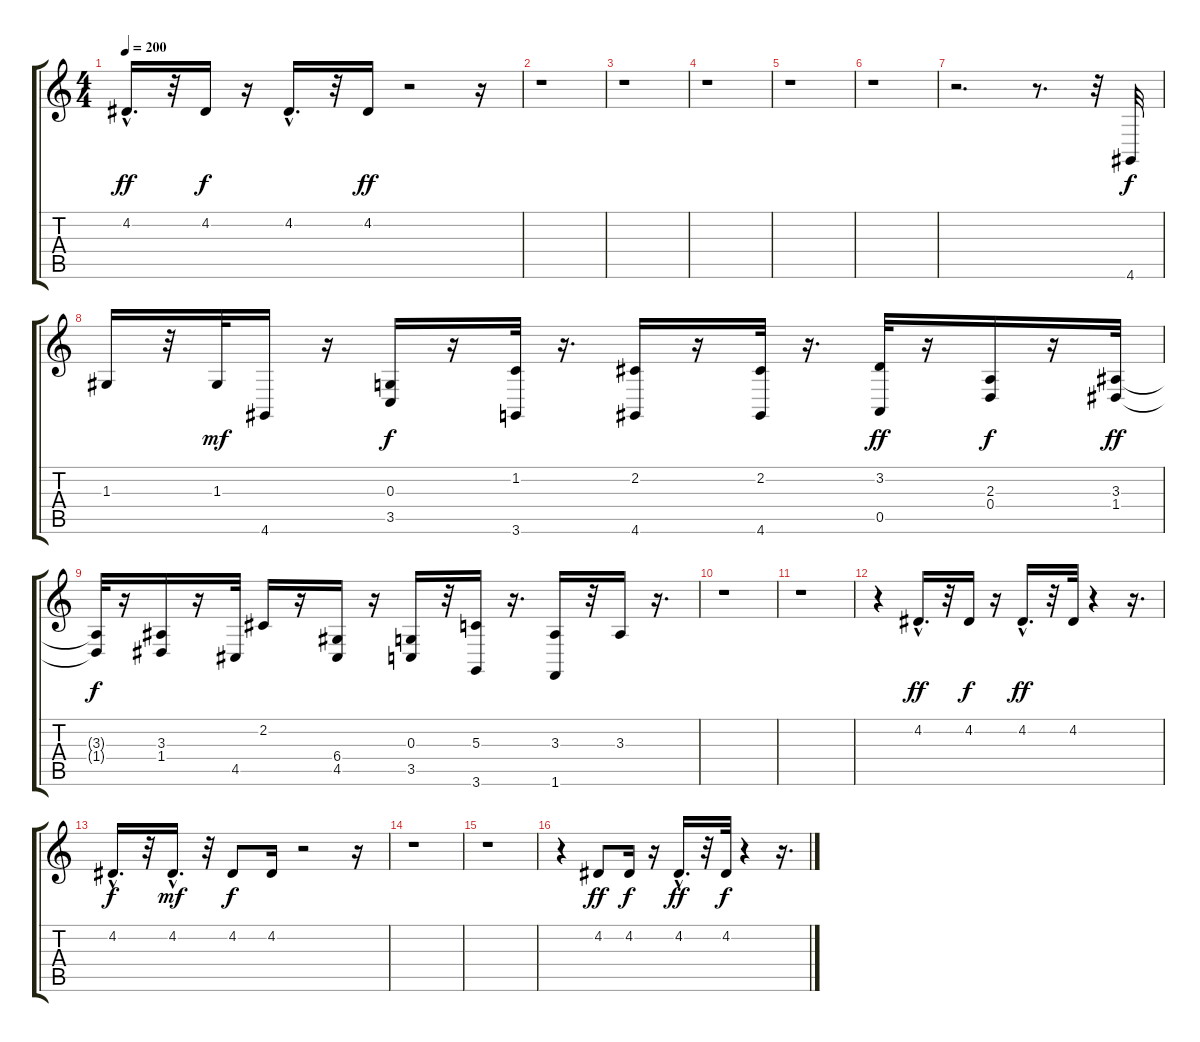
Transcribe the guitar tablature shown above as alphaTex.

\track "" {instrument trombone}
\staff {score tabs}
\tuning (E4 B3 G3 D3 A2 E2) {hide}
\ts (4 4)
\tempo 200
\clef g2
\ks c
4.2{hac}.16{d dy ff} r.32 4.2.16{dy f} r.16 4.2{hac}.16{d} r.32 4.2.16{dy ff} r.2 r.16 |
r.1 |
r.1 |
r.1 |
r.1 |
r.1 |
r.2{d} r.8{d} r.32 4.6.32{dy f} |
1.3.16 r.32 1.3.32{dy mf} 4.6.16 r.16 (0.3 3.5).16{dy f} r.16 (1.2 3.6).32 r.16{d} (2.2 4.6).16 r.16 (2.2 4.6).32 r.16{d} (3.2 0.5).32{dy ff} r.16 (2.3 0.4).16{dy f} r.16 (3.3 1.4).32{dy ff} |
(3.3{t} 1.4{t}).32{dy f} r.16 (3.3 1.4).16 r.16 4.5.32 2.2.16 r.16 (6.4 4.5).16 r.16 (0.3 3.5).16 r.32 (5.3 3.6).16 r.16{d} (3.3 1.6).16 r.32 3.3.16 r.16{d} |
r.1 |
r.1 |
r.4 4.2{hac}.16{d dy ff} r.32 4.2.16{dy f} r.16 4.2{hac}.16{d dy ff} r.32 4.2.32 r.4 r.16{d} |
4.2{hac}.16{d dy f} r.32 4.2{hac}.16{d dy mf} r.32 4.2.8{dy f} 4.2.16 r.2 r.16 |
r.1 |
r.1 |
r.4 4.2.8{dy ff} 4.2.16{dy f} r.16 4.2{hac}.16{d dy ff} r.32 4.2.32{dy f} r.4 r.16{d}
